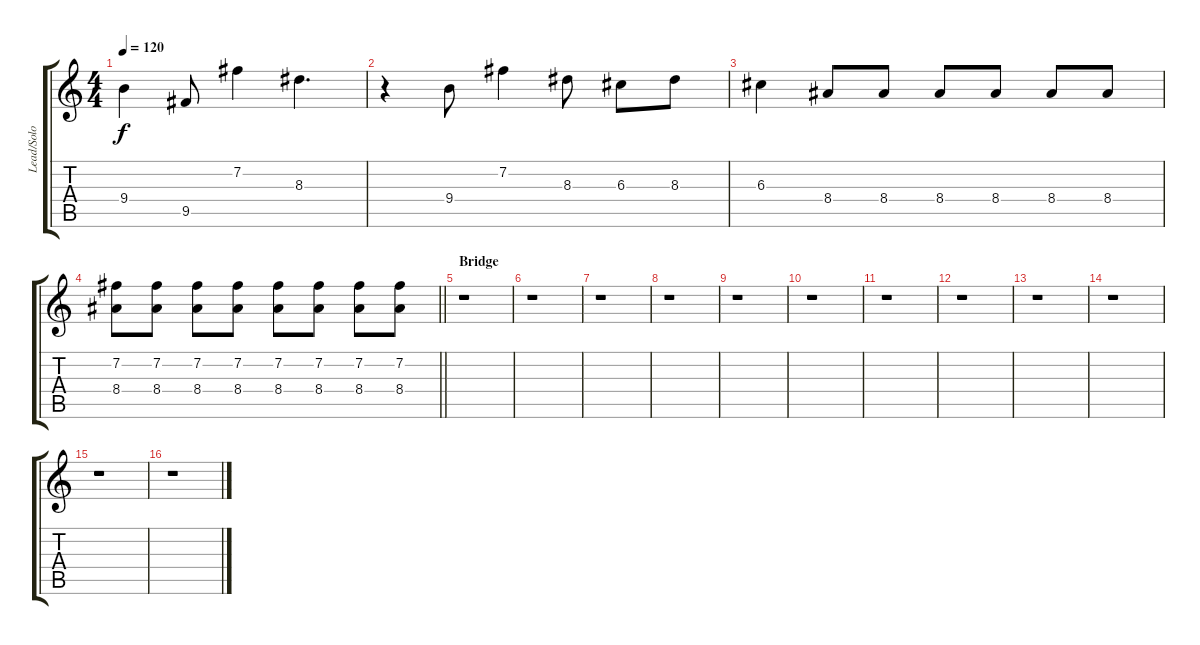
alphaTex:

\track ("Lead/Solo Guitar" "Lead/Solo ") {instrument electricguitarjazz}
\staff {score tabs}
\tuning (E4 B3 G3 D3 A2 E2) {hide}
\ts (4 4)
\tempo 120
\clef g2
\ks c
9.4.4{dy f} 9.5.8 7.2.4 8.3.4{d} |
r.4 9.4.8 7.2.4 8.3.8 6.3.8 8.3.8 |
6.3.4 8.4.8 8.4.8 8.4.8 8.4.8 8.4.8 8.4.8 |
\barLineRight lightlight
(7.2 8.4).8 (7.2 8.4).8 (7.2 8.4).8 (7.2 8.4).8 (7.2 8.4).8 (7.2 8.4).8 (7.2 8.4).8 (7.2 8.4).8 |
\section ("" "Bridge")
r.1 |
r.1 |
r.1 |
r.1 |
r.1 |
r.1 |
r.1 |
r.1 |
r.1 |
r.1 |
r.1 |
r.1
